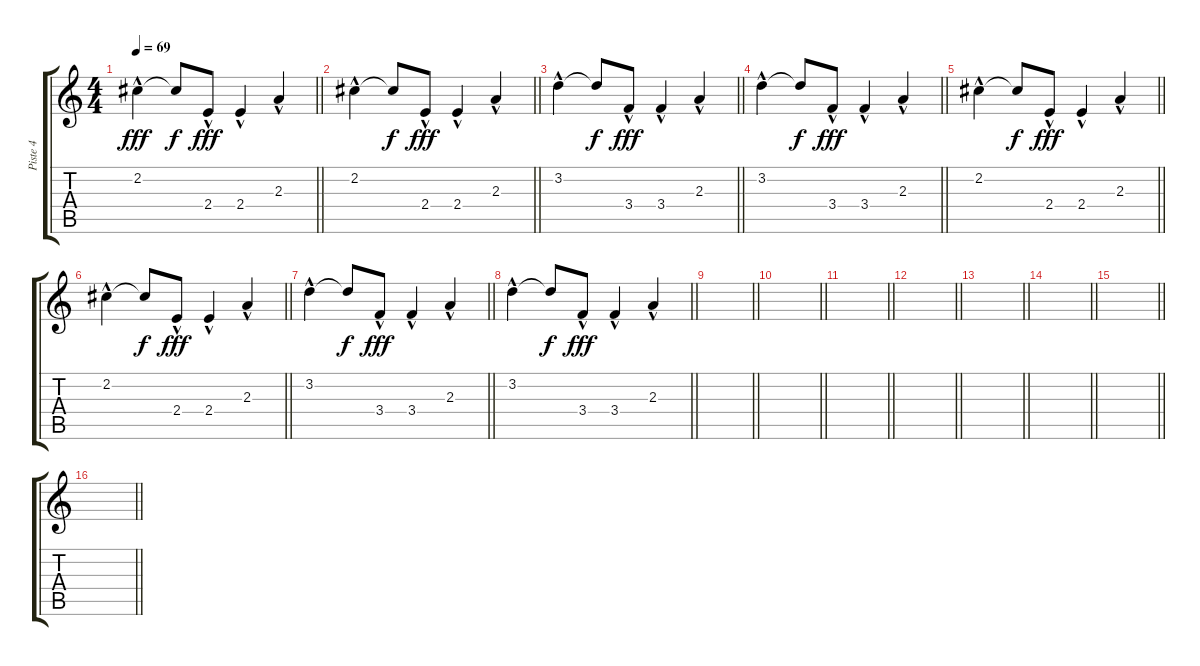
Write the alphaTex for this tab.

\track ("Piste 4" "Piste 4") {instrument electricguitarjazz}
\staff {score tabs}
\tuning (E4 B3 G3 D3 A2 E2) {hide}
\ts (4 4)
\tempo 69
\clef g2
\barLineRight lightlight
\ks c
2.2{hac}.4{dy fff volume 13 instrument electricguitarclean} 2.2{t}.8{dy f} 2.4{hac}.8{dy fff} 2.4{hac}.4 2.3{hac}.4 |
\barLineRight lightlight
2.2{hac}.4 2.2{t}.8{dy f} 2.4{hac}.8{dy fff} 2.4{hac}.4 2.3{hac}.4 |
\barLineRight lightlight
3.2{hac}.4 3.2{t}.8{dy f} 3.4{hac}.8{dy fff} 3.4{hac}.4 2.3{hac}.4 |
\barLineRight lightlight
3.2{hac}.4 3.2{t}.8{dy f} 3.4{hac}.8{dy fff} 3.4{hac}.4 2.3{hac}.4 |
\barLineRight lightlight
2.2{hac}.4 2.2{t}.8{dy f} 2.4{hac}.8{dy fff} 2.4{hac}.4 2.3{hac}.4 |
\barLineRight lightlight
2.2{hac}.4 2.2{t}.8{dy f} 2.4{hac}.8{dy fff} 2.4{hac}.4 2.3{hac}.4 |
\barLineRight lightlight
3.2{hac}.4 3.2{t}.8{dy f} 3.4{hac}.8{dy fff} 3.4{hac}.4 2.3{hac}.4 |
\barLineRight lightlight
3.2{hac}.4 3.2{t}.8{dy f} 3.4{hac}.8{dy fff} 3.4{hac}.4 2.3{hac}.4 |
\barLineRight lightlight
|
\barLineRight lightlight
|
\barLineRight lightlight
|
\barLineRight lightlight
|
\barLineRight lightlight
|
\barLineRight lightlight
|
\barLineRight lightlight
|
\barLineRight lightlight
